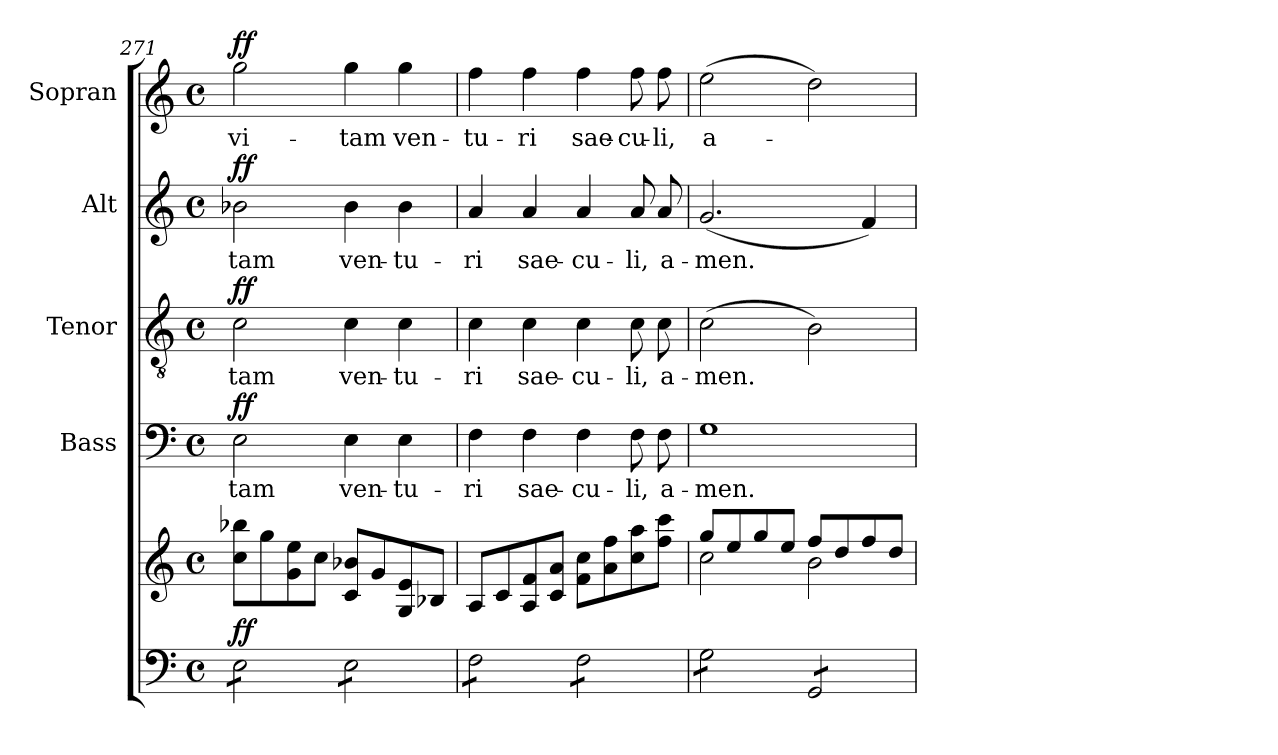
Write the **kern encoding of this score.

**kern	**kern	**dynam	**kern	**text	**dynam	**kern	**text	**dynam	**kern	**text	**dynam	**kern	**text	**dynam
*part5	*part5	*part5	*part4	*part4	*part4	*part3	*part3	*part3	*part2	*part2	*part2	*part1	*part1	*part1
*staff6	*staff5	*staff5/6	*staff4	*staff4	*staff4	*staff3	*staff3	*staff3	*staff2	*staff2	*staff2	*staff1	*staff1	*staff1
*	*	*	*I"Bass	*	*	*I"Tenor	*	*	*I"Alt	*	*	*I"Sopran	*	*
*	*	*	*I'B.	*	*	*I'T.	*	*	*I'A.	*	*	*I'S.	*	*
!!LO:PB:g=z
*clefF4	*clefG2	*	*clefF4	*	*	*clefGv2	*	*	*clefG2	*	*	*clefG2	*	*
*k[]	*k[]	*	*k[]	*	*	*k[]	*	*	*k[]	*	*	*k[]	*	*
*C:	*C:	*	*C:	*	*	*C:	*	*	*C:	*	*	*C:	*	*
*M4/4	*M4/4	*	*M4/4	*	*	*M4/4	*	*	*M4/4	*	*	*M4/4	*	*
*met(c)	*met(c)	*	*met(c)	*	*	*met(c)	*	*	*met(c)	*	*	*met(c)	*	*
=271	=271	=271	=271	=271	=271	=271	=271	=271	=271	=271	=271	=271	=271	=271
!	!	!LO:DY:a=2	!	!LO:LY:b	!LO:DY:a	!	!LO:LY:b	!LO:DY:a	!	!LO:LY:b	!LO:DY:a	!	!LO:LY:b	!LO:DY:a
*tremolo	*	*	*	*	*	*	*	*	*	*	*	*	*	*
8E\L	8cc\ 8bb-X\L	ff	2E\	-tam	ff	2c\	-tam	ff	2b-X\	-tam	ff	2gg\	vi-	ff
8E\	8gg\	.	.	.	.	.	.	.	.	.	.	.	.	.
8E\	8g\ 8ee\	.	.	.	.	.	.	.	.	.	.	.	.	.
8E\J	8cc\J	.	.	.	.	.	.	.	.	.	.	.	.	.
!	!	!	!	!LO:LY:b	!	!	!LO:LY:b	!	!	!LO:LY:b	!	!	!LO:LY:b	!
8E\L	8c/ 8b-X/L	.	4E\	ven-	.	4c\	ven-	.	4b-\	ven-	.	4gg\	-tam	.
8E\	8g/	.	.	.	.	.	.	.	.	.	.	.	.	.
!	!	!	!	!LO:LY:b	!	!	!LO:LY:b	!	!	!LO:LY:b	!	!	!LO:LY:b	!
8E\	8G/ 8e/	.	4E\	-tu-	.	4c\	-tu-	.	4b-\	-tu-	.	4gg\	ven-	.
8E\J	8B-X/J	.	.	.	.	.	.	.	.	.	.	.	.	.
=272	=272	=272	=272	=272	=272	=272	=272	=272	=272	=272	=272	=272	=272	=272
!	!	!	!	!LO:LY:b	!	!	!LO:LY:b	!	!	!LO:LY:b	!	!	!LO:LY:b	!
8F\L	8A/L	.	4F\	-ri	.	4c\	-ri	.	4a/	-ri	.	4ff\	-tu-	.
8F\	8c/	.	.	.	.	.	.	.	.	.	.	.	.	.
!	!	!	!	!LO:LY:b	!	!	!LO:LY:b	!	!	!LO:LY:b	!	!	!LO:LY:b	!
8F\	8A/ 8f/	.	4F\	sae-	.	4c\	sae-	.	4a/	sae-	.	4ff\	-ri	.
8F\J	8c/ 8a/J	.	.	.	.	.	.	.	.	.	.	.	.	.
!	!	!	!	!LO:LY:b	!	!	!LO:LY:b	!	!	!LO:LY:b	!	!	!LO:LY:b	!
8F\L	8f\ 8cc\L	.	4F\	-cu-	.	4c\	-cu-	.	4a/	-cu-	.	4ff\	sae-	.
8F\	8a\ 8ff\	.	.	.	.	.	.	.	.	.	.	.	.	.
!	!	!	!	!LO:LY:b	!	!	!LO:LY:b	!	!	!LO:LY:b	!	!	!LO:LY:b	!
8F\	8cc\ 8aa\	.	8F\	-li,	.	8c\	-li,	.	8a/	-li,	.	8ff\	-cu-	.
!	!	!	!	!LO:LY:b	!	!	!LO:LY:b	!	!	!LO:LY:b	!	!	!LO:LY:b	!
8F\J	8ff\ 8ccc\J	.	8F\	a-	.	8c\	a-	.	8a/	a-	.	8ff\	-li,	.
=273	=273	=273	=273	=273	=273	=273	=273	=273	=273	=273	=273	=273	=273	=273
*	*^	*	*	*	*	*	*	*	*	*	*	*	*	*
!	!	!	!	!	!LO:LY:b	!	!	!LO:LY:b	!	!	!LO:LY:b	!	!	!LO:LY:b	!
8G\L	8gg/L	2cc\	.	1G	-men.	.	(>2c\	-men.	.	(<2.g/	-men.	.	(>2ee\	a-	.
8G\	8ee/	.	.	.	.	.	.	.	.	.	.	.	.	.	.
8G\	8gg/	.	.	.	.	.	.	.	.	.	.	.	.	.	.
8G\J	8ee/J	.	.	.	.	.	.	.	.	.	.	.	.	.	.
8GG/L	8ff/L	2b\	.	.	.	.	2B\)	.	.	.	.	.	2dd\)	.	.
8GG/	8dd/	.	.	.	.	.	.	.	.	.	.	.	.	.	.
8GG/	8ff/	.	.	.	.	.	.	.	.	4f/)	.	.	.	.	.
8GG/J	8dd/J	.	.	.	.	.	.	.	.	.	.	.	.	.	.
*Xtremolo	*	*	*	*	*	*	*	*	*	*	*	*	*	*	*
*	*v	*v	*	*	*	*	*	*	*	*	*	*	*	*	*
=	=	=	=	=	=	=	=	=	=	=	=	=	=	=
*-	*-	*-	*-	*-	*-	*-	*-	*-	*-	*-	*-	*-	*-	*-
